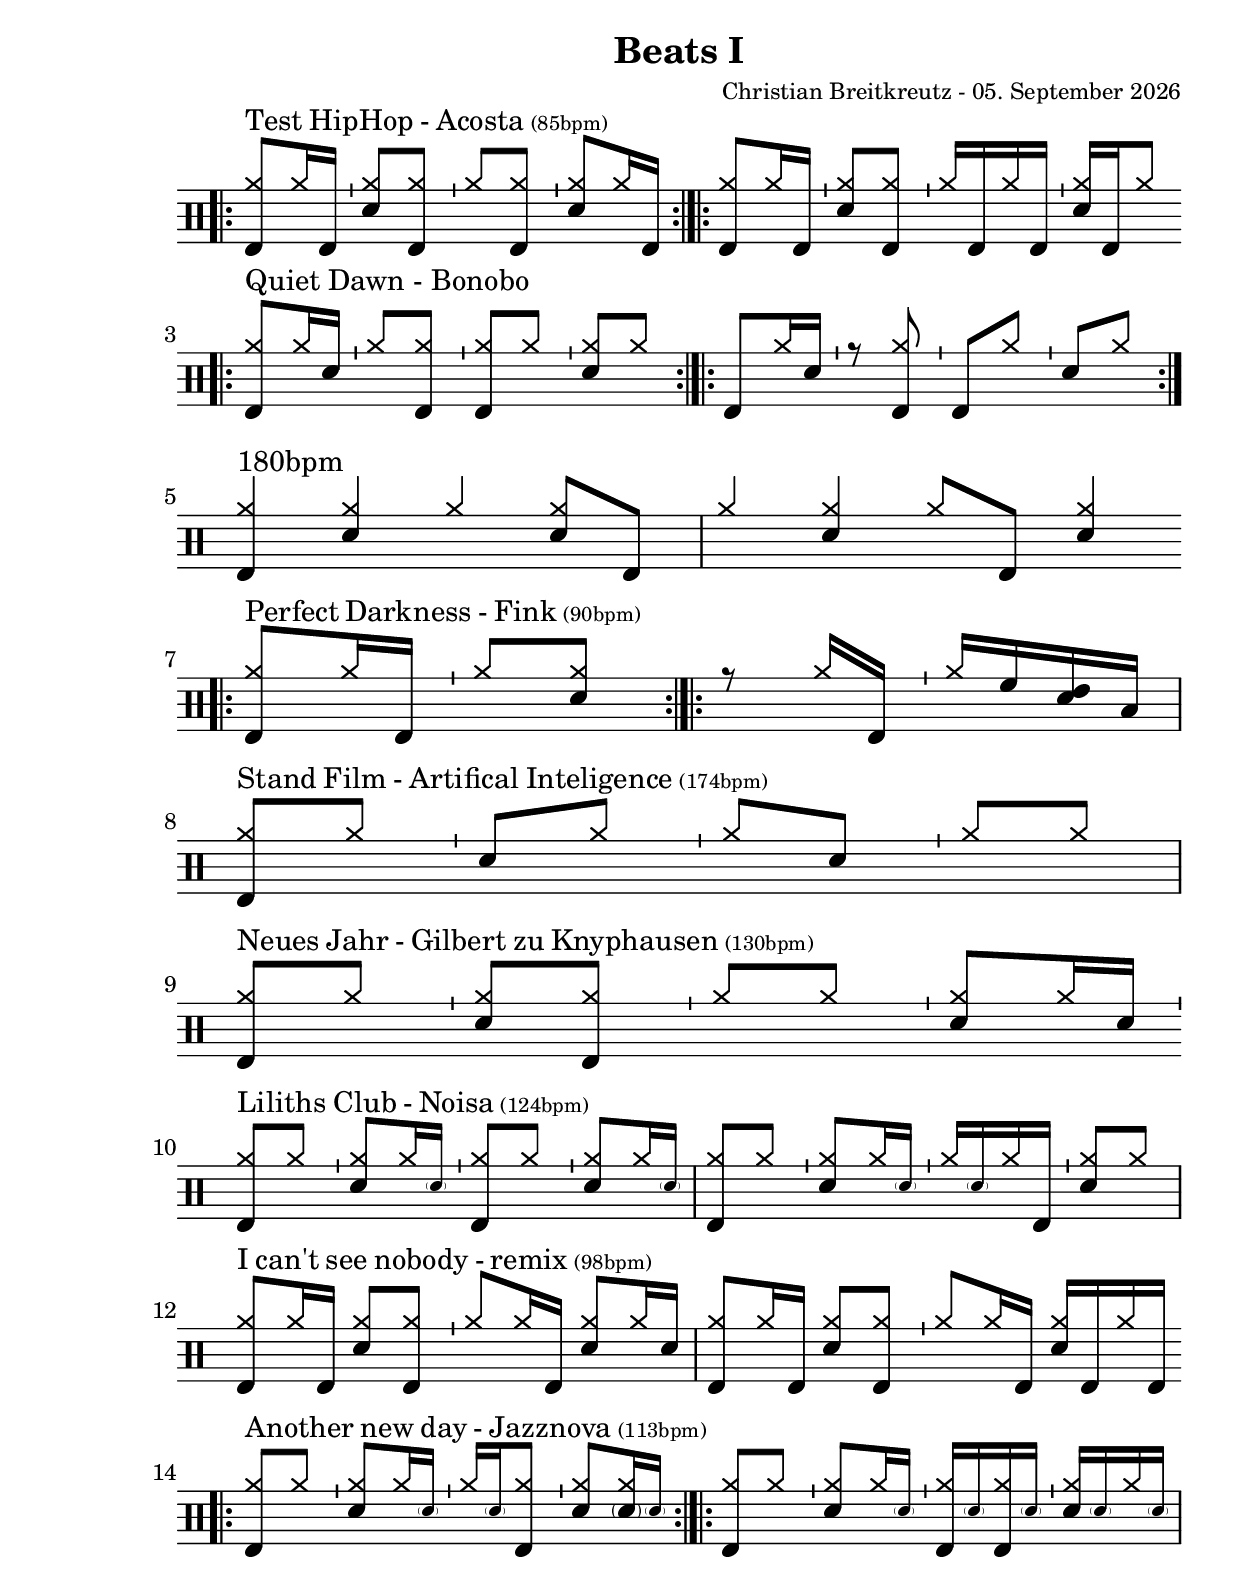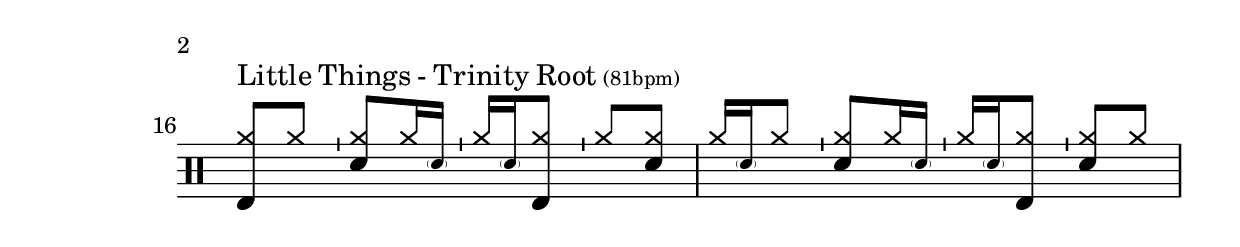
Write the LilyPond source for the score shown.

\version "2.18.2"
title = "Beats I"


\paper {
  top-margin = 30
  left-margin = 30
  right-margin = 10
}
#(define drumset '(
    (bassdrum     default     #f         -5)
    (snare        default     #f         1)
    (hihat          cross     #f         5)
    (pedalhihat     cross     #f        -5)
    (closedhihat    cross     "stopped"  5)
    (openhihat      cross     "open"     5)
    
    (hightom      default     #f         3)
    (lowmidtom    default     #f         2)
    (lowtom       default     #f        -1)
    
    (ridecymbal     cross     #f         4)
    (crashcymbal    cross     #f         6)
    (cowbell           do     #f         3)))
date = #(strftime "%d. %B %Y" (localtime (current-time)))

global = {
  \key c \major
  \time 2/4
  \tempo 4=96
}
\layout {
indent = #0
}
sb = \bar "'"
rb= \bar ":|.|:"

ghost= #(define-music-function
        (parser location note )
        (ly:music?)
        #{
          \once \teeny
           \parenthesize #note
        #}
)
\header{
  title = \markup \center-column { \title }
  composer=\markup { "Christian Breitkreutz" - \date}
}



notes = \drummode { 
  \override Staff.TimeSignature #'stencil = ##f 
  
                \bar ".|:"
                 <hh bd>8^\markup {Test HipHop - Acosta \teeny(85bpm)}[hh16 bd ] \sb <hh sn>8[ <hh bd>] \sb
                 <hh >8[<hh bd>]         \sb <hh sn>8[ hh16 bd] \rb
                 <hh bd>8[hh16 bd ] \sb <hh sn>8[ <hh bd>] \sb
                 <hh >16[bd hh bd]       \sb <hh sn>16[ bd hh8]
                 \break
                 
                 \bar ".|:" <hh bd >8^"Quiet Dawn - Bonobo"[hh16 sn ]  \bar "'" <hh >8[ <hh bd>] \bar "'"
                 <hh bd>8[<hh >] \bar "'" <hh sn>8[ hh8] \bar ":|.|:"
                 < bd >8[hh16 sn ]  \bar "'" r8 <hh bd> \bar "'"
                 <bd>8[<hh >] \bar "'" <sn>8[ hh8] \bar ":|."\break
                 
                 <hh bd>4^"180bpm " <hh sn> hh4 <hh sn>8 bd8 <hh >4 <hh sn> hh8 bd <hh sn>4 \break
                
                 \bar ".|:"
                 <hh bd>8^\markup {Perfect Darkness - Fink \teeny(90bpm)} [hh16 bd] \sb hh8[<hh sn>]\rb
                 r8                     hh16 bd16 \sb hh16[ hightom <lowmidtom sn > lowtom]
                 \break
                 
                 <hh bd>8^\markup {Stand Film - Artifical Inteligence \teeny(174bpm)}[hh] \sb < sn>8 [hh] \sb<hh >8[<sn>] \sb <hh>8[hh] 
                 \break

                 <hh bd >8^\markup {Neues Jahr - Gilbert zu Knyphausen \teeny(130bpm)}[hh] \sb <hh sn>8[ <hh bd> ] \sb
                 <hh >8[hh] \sb <hh sn>8[hh16 sn] \sb
                 \break
                 
                 <hh bd>8^\markup {Liliths Club - Noisa \teeny(124bpm)}[hh] \sb<hh sn>8[hh16 \ghost sn ] \sb
                 <hh bd>8[hh] \sb<hh sn>8[hh16 \ghost sn ]
                 <hh bd>8[hh] \sb<hh sn>8[hh16 \ghost sn ] \sb
                 <hh >16[\ghost sn hh16 bd] \sb<hh sn >8[hh8 ]
                 \break
                 
                 <hh bd>8^\markup {I can't see nobody - remix \teeny(98bpm)} [hh16 bd] <hh sn >8[<hh bd>] \sb
                 <hh> 8 [hh16 bd] <hh sn >8[hh16 sn]
                 <hh bd> 8 [hh16 bd] <hh sn >8[<hh bd>] \sb
                 <hh> 8 [hh16 bd] <hh sn >16[bd hh16 bd] 
                 \break
                 
                 \bar ".|:"
                 <hh bd>8^\markup {Another new day - Jazznova \teeny(113bpm)}[hh] \sb <hh sn >8[hh16 \ghost sn] \sb
                 <hh>16[ \ghost sn <hh bd>8] \sb <hh sn>8[ <hh  \parenthesize sn >16 \ghost sn] \rb
                 <hh bd>8[hh] \sb <hh sn>8[hh16 \ghost sn] \sb
                 <hh bd>16[\ghost sn<hh bd> \ghost sn] \sb <hh sn>16[\ghost sn hh \ghost sn]
                 \break
                 
                 <hh bd>8^\markup {Little Things - Trinity Root \teeny(81bpm)}[hh] \sb <hh sn>8[hh16 \ghost sn] \sb
                 <hh>16[ \ghost sn <hh bd>8] \sb <hh>8[<hh sn>] 
                 <hh>16[  \ghost sn hh8] \sb <hh sn>8[hh16 \ghost sn] \sb
                 <hh>16[\ghost sn <hh bd>8] \sb <hh sn>8[hh] 
                 \break
}

\score {
  
  \new DrumStaff 
  \with {
    \consists "Instrument_name_engraver"
    \consists "Parenthesis_engraver"

  } <<
    \set DrumStaff.drumStyleTable = #(alist->hash-table drumset)
    \new DrumVoice { \voiceOne \notes }
  >>
  \midi { }
  \layout {
    #(layout-set-staff-size 25.2)
   \context { 
      \Staff 
      \remove Time_signature_engraver 
    } 
  }
}
